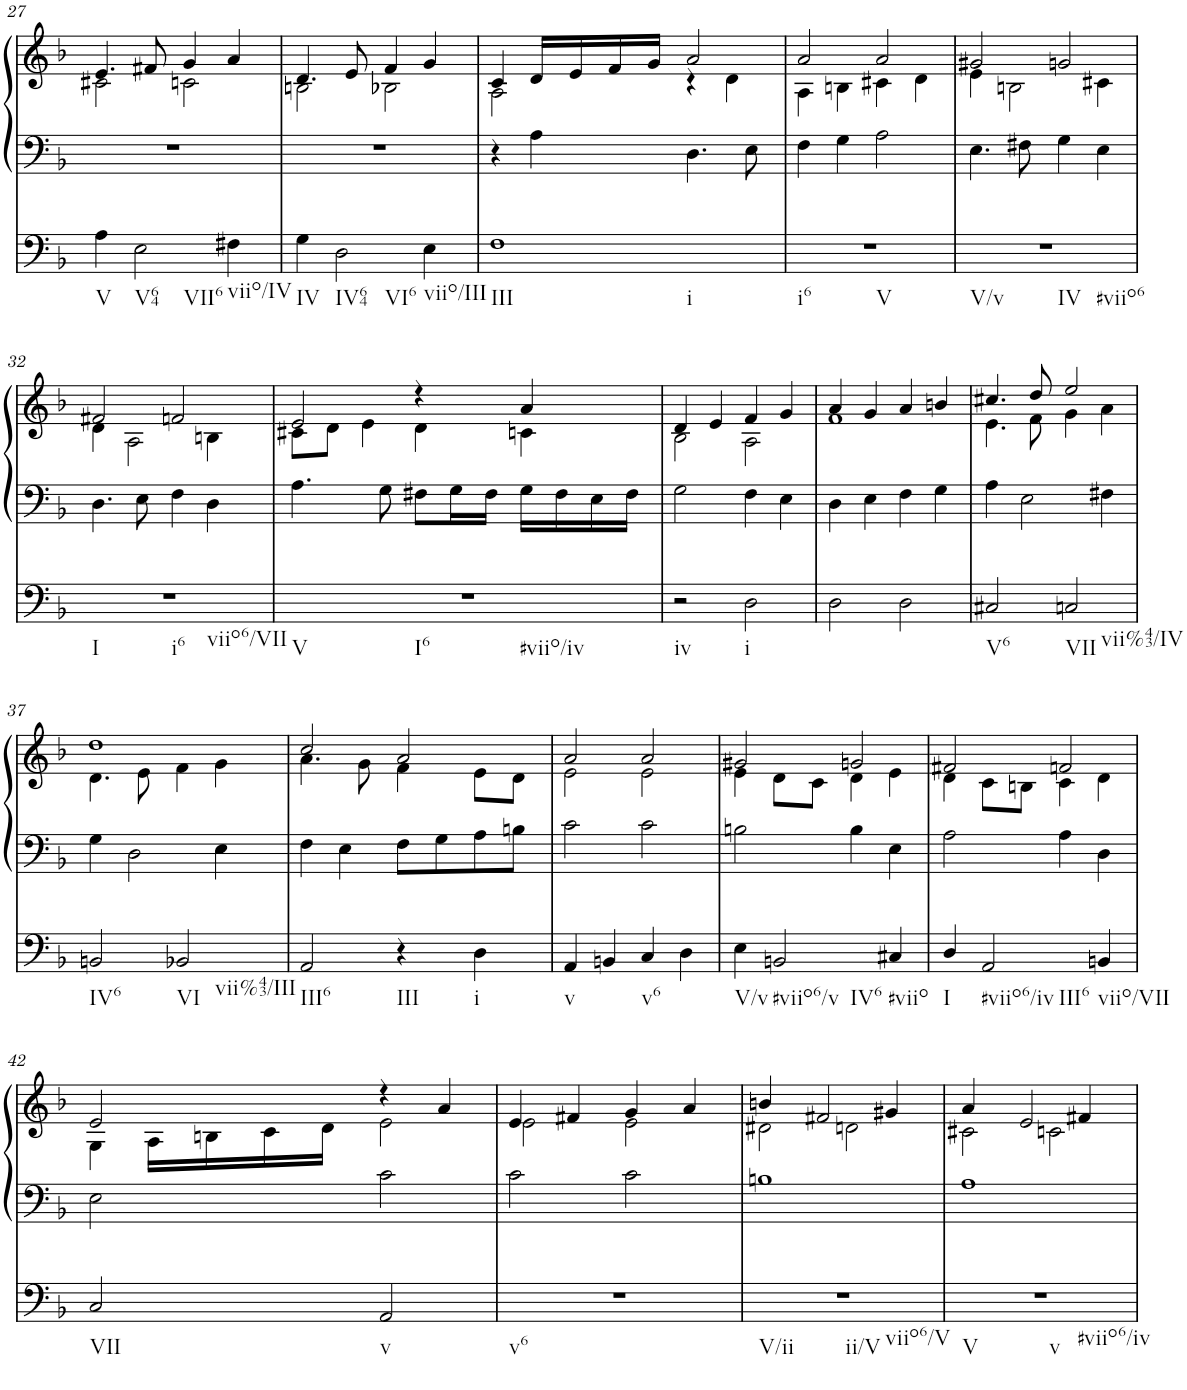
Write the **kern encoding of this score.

**kern	**kern	**kern
*part2	*part1	*part1
*staff3	*staff2	*staff1
*I"Pedal	*I"linke Hand	*
!!LO:PB:g=z
*clefF4	*clefF4	*clefG2
*k[b-]	*k[b-]	*k[b-]
*M4/4	*M4/4	*M4/4
=27	=27	=27
*	*	*^
!LO:TX:b:t=V	!	!	!
4A\	1r	4.e/	2c#X\
!LO:TX:b:t=V64	!	!	!
!LO:TX:b:t=VII6	!	!	!
2E\	.	.	.
.	.	8f#X/	.
.	.	4g/	2cn\
!LO:TX:b:t=viio/IV	!	!	!
4F#X\	.	4a/	.
=28	=28	=28	=28
!LO:TX:b:t=IV	!	!	!
4G\	1r	4.d/	2Bn\
!LO:TX:b:t=IV64	!	!	!
!LO:TX:b:t=VI6	!	!	!
2D\	.	.	.
.	.	8e/	.
.	.	4f/	2B-X\
!LO:TX:b:t=viio/III	!	!	!
4E\	.	4g/	.
=29	=29	=29	=29
!LO:TX:b:t=III	!	!	!
!LO:TX:b:t=i	!	!	!
1F	4r	4c/	2A\
.	4A\	16d/LL	.
.	.	16e/	.
.	.	16f/	.
.	.	16g/JJ	.
.	4.D\	2a/	4r
.	.	.	4d\
.	8E\	.	.
=30	=30	=30	=30
!LO:TX:b:t=i6	!	!	!
!LO:TX:b:t=V	!	!	!
1r	4F\	2a/	4A\
.	4G\	.	4Bn\
.	2A\	2a/	4c#X\
.	.	.	4d\
=31	=31	=31	=31
!LO:TX:b:t=V/v	!	!	!
!LO:TX:b:t=IV	!	!	!
!LO:TX:b:t=#viio6	!	!	!
1r	4.E\	2g#X/	4e\
.	.	.	2Bn\
.	8F#X\	.	.
.	4G\	2gn/	.
.	4E\	.	4c#X\
!!LO:LB:g=z	!!
=32	=32	=32	=32
!LO:TX:b:t=I	!	!	!
!LO:TX:b:t=i6	!	!	!
!LO:TX:b:t=viio6/VII	!	!	!
1r	4.D\	2f#X/	4d\
.	.	.	2A\
.	8E\	.	.
.	4F\	2fn/	.
.	4D\	.	4Bn\
=33	=33	=33	=33
!LO:TX:b:t=V	!	!	!
!LO:TX:b:t=I6	!	!	!
!LO:TX:b:t=#viio/iv	!	!	!
1r	4.A\	2e/	8c#X\L
.	.	.	8d\J
.	.	.	4e\
.	8G\	.	.
.	8F#X\L	4r	4d\
.	16G\L	.	.
.	16F#\JJ	.	.
.	16G\LL	4a/	4cn\
.	16F#\	.	.
.	16E\	.	.
.	16F#\JJ	.	.
=34	=34	=34	=34
!LO:TX:b:t=iv	!	!	!
2r	2G\	4d/	2B-\
.	.	4e/	.
!LO:TX:b:t=i	!	!	!
2D\	4F\	4f/	2A\
.	4E\	4g/	.
=35	=35	=35	=35
2D\	4D\	4a/	1f
.	4E\	4g/	.
2D\	4F\	4a/	.
.	4G\	4bn/	.
=36	=36	=36	=36
!LO:TX:b:t=V6	!	!	!
2C#X/	4A\	4.cc#X/	4.e\
.	2E\	.	.
.	.	8dd/	8f\
!LO:TX:b:t=VII	!	!	!
!LO:TX:b:t=vii%43/IV	!	!	!
2Cn/	.	2ee/	4g\
.	4F#X\	.	4a\
!!LO:LB:g=z	!!
=37	=37	=37	=37
!LO:TX:b:t=IV6	!	!	!
2BBn/	4G\	1dd	4.d\
.	2D\	.	.
.	.	.	8e\
!LO:TX:b:t=VI	!	!	!
!LO:TX:b:t=vii%43/III	!	!	!
2BB-X/	.	.	4f\
.	4E\	.	4g\
=38	=38	=38	=38
!LO:TX:b:t=III6	!	!	!
2AA/	4F\	2cc/	4.a\
.	4E\	.	.
.	.	.	8g\
!LO:TX:b:t=III	!	!	!
4r	8F\L	2a/	4f\
.	8G\	.	.
!LO:TX:b:t=i	!	!	!
4D\	8A\	.	8e\L
.	8Bn\J	.	8d\J
=39	=39	=39	=39
!LO:TX:b:t=v	!	!	!
4AA/	2c\	2a/	2e\
4BBn/	.	.	.
!LO:TX:b:t=v6	!	!	!
4C/	2c\	2a/	2e\
4D\	.	.	.
=40	=40	=40	=40
!LO:TX:b:t=V/v	!	!	!
4E\	2Bn\	2g#X/	4e\
!LO:TX:b:t=#viio6/v	!	!	!
!LO:TX:b:t=IV6	!	!	!
2BBn/	.	.	8d\L
.	.	.	8c\J
.	4B\	2gn/	4d\
!LO:TX:b:t=#viio	!	!	!
4C#X/	4E\	.	4e\
=41	=41	=41	=41
!LO:TX:b:t=I	!	!	!
4D/	2A\	2f#X/	4d\
!LO:TX:b:t=#viio6/iv	!	!	!
!LO:TX:b:t=III6	!	!	!
2AA/	.	.	8c\L
.	.	.	8Bn\J
.	4A\	2fn/	4c\
!LO:TX:b:t=viio/VII	!	!	!
4BBn/	4D\	.	4d\
!!LO:LB:g=z	!!
=42	=42	=42	=42
!LO:TX:b:t=VII	!	!	!
2C/	2E\	2e/	4G\
.	.	.	16A\LL
.	.	.	16Bn\
.	.	.	16c\
.	.	.	16d\JJ
!LO:TX:b:t=v	!	!	!
2AA/	2c\	4r	2e\
.	.	4a/	.
=43	=43	=43	=43
!LO:TX:b:t=v6	!	!	!
1r	2c\	4e/	2e\
.	.	4f#X/	.
.	2c\	4g/	2e\
.	.	4a/	.
=44	=44	=44	=44
!LO:TX:b:t=V/ii	!	!	!
!LO:TX:b:t=ii/V	!	!	!
!LO:TX:b:t=viio6/V	!	!	!
1r	1Bn	4bn/	2d#X\
.	.	2f#X/	.
.	.	.	2dn\
.	.	4g#X/	.
=45	=45	=45	=45
!LO:TX:b:t=V	!	!	!
!LO:TX:b:t=v	!	!	!
!LO:TX:b:t=#viio6/iv	!	!	!
1r	1A	4a/	2c#X\
.	.	2e/	.
.	.	.	2cn\
.	.	4f#X/	.
*	*	*v	*v
=	=	=
*-	*-	*-
